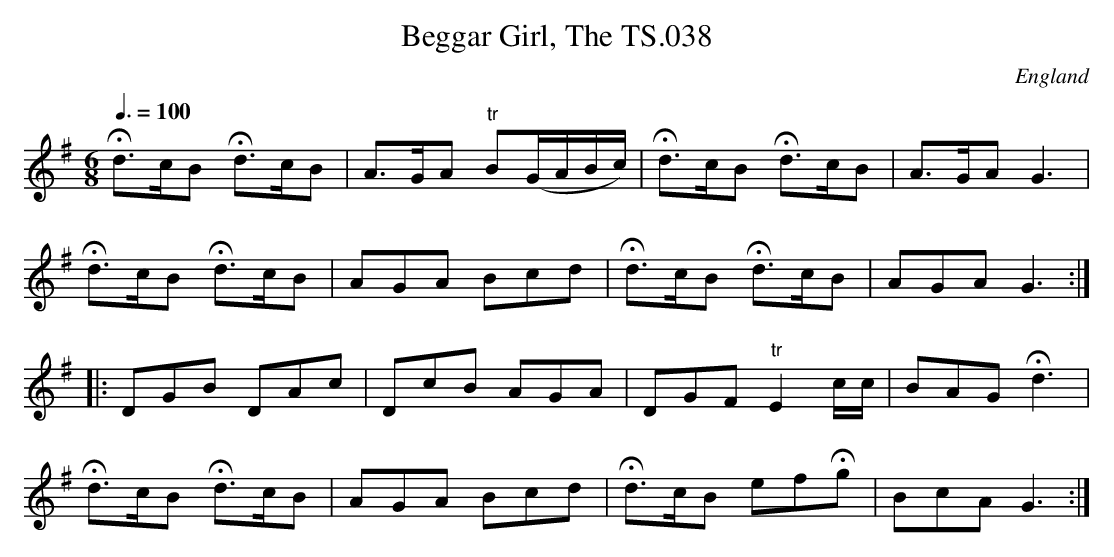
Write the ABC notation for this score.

X:1
T:Beggar Girl, The TS.038
M:6/8
L:1/8
Q:3/8=100
O:England
notC:Prefixed as 'No.26' in MS
K:G major
+fermata+d>cB+fermata+ d>cB|A>GA "tr"B(G/A/B/c/)|+fermata+d>cB+fermata+ d>cB|A>GAG3|!
+fermata+d>cB +fermata+d>cB|AGA Bcd|+fermata+d>cB+fermata+ d>cB|AGAG3:|!
|:DGB DAc|DcB AGA|DGF "tr"E2c/c/|BAG+fermata+d3|!
+fermata+d>cB +fermata+d>cB|AGA Bcd|+fermata+d>cB ef+fermata+g|BcA G3:|]
